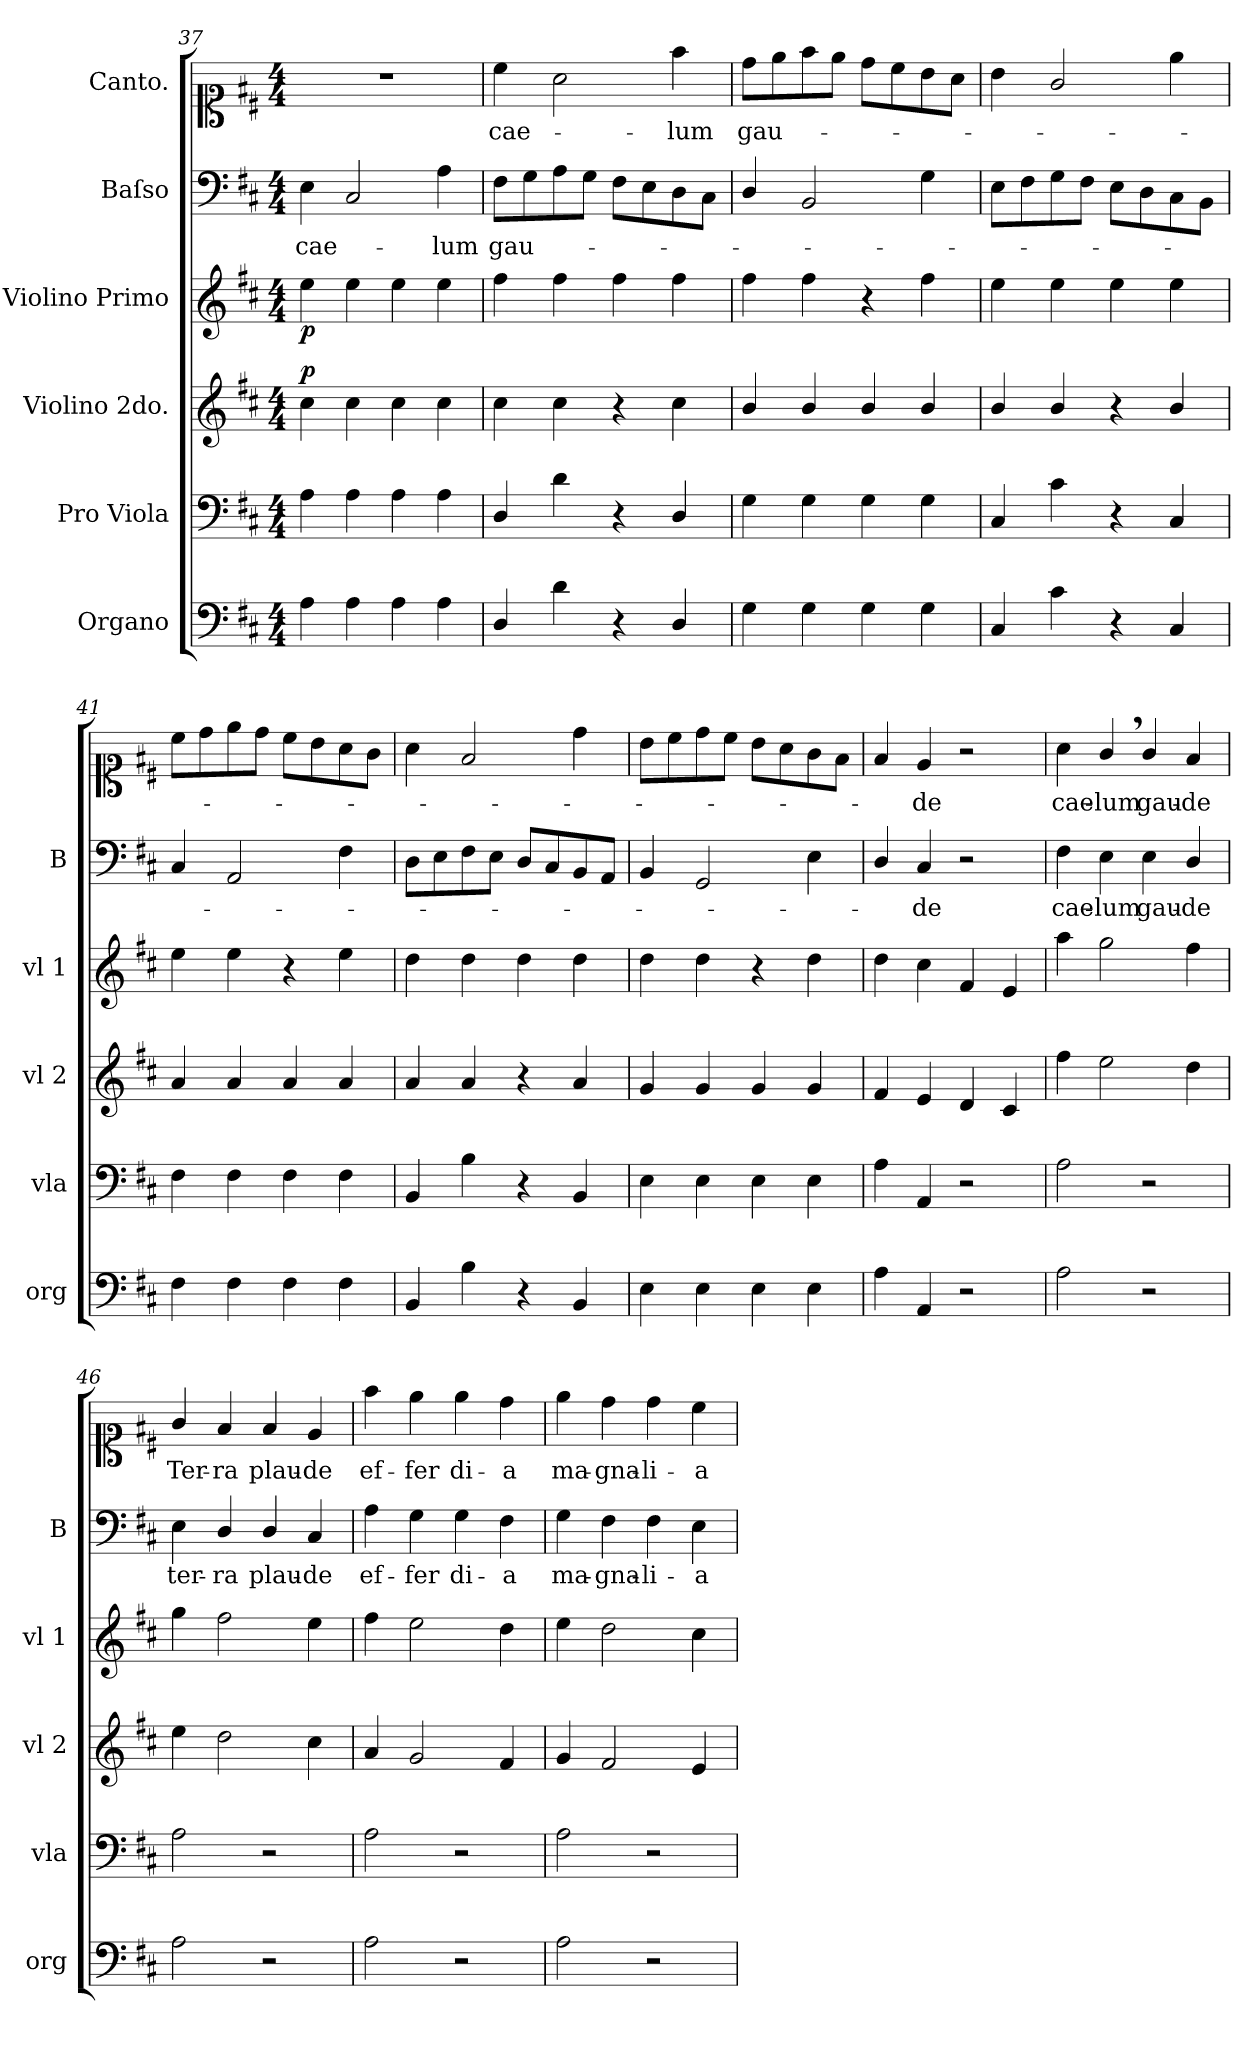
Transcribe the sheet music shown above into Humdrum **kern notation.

**kern	**kern	**kern	**dynam	**kern	**dynam	**kern	**text	**kern	**text
*part6	*part5	*part4	*part4	*part3	*part3	*part2	*part2	*part1	*part1
*staff6	*staff5	*staff4	*staff4	*staff3	*staff3	*staff2	*staff2	*staff1	*staff1
*I"Organo	*I"Pro Viola	*I"Violino 2do.	*	*I"Violino Primo	*	*I"Baſso	*	*I"Canto.	*
*I'org	*I'vla	*I'vl 2	*	*I'vl 1	*	*I'B	*	*	*
*clefF4	*clefF4	*clefG2	*	*clefG2	*	*clefF4	*	*clefC1	*
*k[f#c#]	*k[f#c#]	*k[f#c#]	*	*k[f#c#]	*	*k[f#c#]	*	*k[f#c#]	*
*D:	*D:	*D:	*	*D:	*	*D:	*	*D:	*
*M4/4	*M4/4	*M4/4	*	*M4/4	*	*M4/4	*	*M4/4	*
=37	=37	=37	=37	=37	=37	=37	=37	=37	=37
!	!	!	!LO:DY:a	!	!LO:DY:b	!	!	!	!
4A\	4A\	4cc#\	p	4ee\	p	4E\	cae-	1r	.
4A\	4A\	4cc#\	.	4ee\	.	2C#/	.	.	.
4A\	4A\	4cc#\	.	4ee\	.	.	.	.	.
4A\	4A\	4cc#\	.	4ee\	.	4A\	-lum	.	.
=38	=38	=38	=38	=38	=38	=38	=38	=38	=38
4D/	4D/	4cc#\	.	4ff#\	.	8F#\L	gau-	4cc#\	cae-
.	.	.	.	.	.	8G\	.	.	.
4d\	4d\	4cc#\	.	4ff#\	.	8A\	.	2a\	.
.	.	.	.	.	.	8G\J	.	.	.
4r	4r	4r	.	4ff#\	.	8F#\L	.	.	.
.	.	.	.	.	.	8E\	.	.	.
4D/	4D/	4cc#\	.	4ff#\	.	8D\	.	4ff#\	-lum
.	.	.	.	.	.	8C#\J	.	.	.
=39	=39	=39	=39	=39	=39	=39	=39	=39	=39
4G\	4G\	4b/	.	4ff#\	.	4D/	.	8dd\L	gau-
.	.	.	.	.	.	.	.	8ee\	.
4G\	4G\	4b/	.	4ff#\	.	2BB/	.	8ff#\	.
.	.	.	.	.	.	.	.	8ee\J	.
4G\	4G\	4b/	.	4r	.	.	.	8dd\L	.
.	.	.	.	.	.	.	.	8cc#\	.
4G\	4G\	4b/	.	4ff#\	.	4G\	.	8b\	.
.	.	.	.	.	.	.	.	8a\J	.
=40	=40	=40	=40	=40	=40	=40	=40	=40	=40
4C#/	4C#/	4b/	.	4ee\	.	8E\L	.	4b\	.
.	.	.	.	.	.	8F#\	.	.	.
4c#\	4c#\	4b/	.	4ee\	.	8G\	.	2g/	.
.	.	.	.	.	.	8F#\J	.	.	.
4r	4r	4r	.	4ee\	.	8E\L	.	.	.
.	.	.	.	.	.	8D\	.	.	.
4C#/	4C#/	4b/	.	4ee\	.	8C#\	.	4ee\	.
.	.	.	.	.	.	8BB\J	.	.	.
=41	=41	=41	=41	=41	=41	=41	=41	=41	=41
4F#\	4F#\	4a/	.	4ee\	.	4C#/	.	8cc#\L	.
.	.	.	.	.	.	.	.	8dd\	.
4F#\	4F#\	4a/	.	4ee\	.	2AA/	.	8ee\	.
.	.	.	.	.	.	.	.	8dd\J	.
4F#\	4F#\	4a/	.	4r	.	.	.	8cc#\L	.
.	.	.	.	.	.	.	.	8b\	.
4F#\	4F#\	4a/	.	4ee\	.	4F#\	.	8a\	.
.	.	.	.	.	.	.	.	8g\J	.
=42	=42	=42	=42	=42	=42	=42	=42	=42	=42
4BB/	4BB/	4a/	.	4dd\	.	8D\L	.	4a\	.
.	.	.	.	.	.	8E\	.	.	.
4B\	4B\	4a/	.	4dd\	.	8F#\	.	2f#/	.
.	.	.	.	.	.	8E\J	.	.	.
4r	4r	4r	.	4dd\	.	8D/L	.	.	.
.	.	.	.	.	.	8C#/	.	.	.
4BB/	4BB/	4a/	.	4dd\	.	8BB/	.	4dd\	.
.	.	.	.	.	.	8AA/J	.	.	.
=43	=43	=43	=43	=43	=43	=43	=43	=43	=43
4E\	4E\	4g/	.	4dd\	.	4BB/	.	8b\L	.
.	.	.	.	.	.	.	.	8cc#\	.
4E\	4E\	4g/	.	4dd\	.	2GG/	.	8dd\	.
.	.	.	.	.	.	.	.	8cc#\J	.
4E\	4E\	4g/	.	4r	.	.	.	8b\L	.
.	.	.	.	.	.	.	.	8a\	.
4E\	4E\	4g/	.	4dd\	.	4E\	.	8g\	.
.	.	.	.	.	.	.	.	8f#\J	.
=44	=44	=44	=44	=44	=44	=44	=44	=44	=44
4A\	4A\	4f#/	.	4dd\	.	4D/	.	4f#/	.
4AA/	4AA/	4e/	.	4cc#\	.	4C#/	-de	4e/	-de
2r	2r	4d/	.	4f#/	.	2r	.	2r	.
.	.	4c#/	.	4e/	.	.	.	.	.
=45	=45	=45	=45	=45	=45	=45	=45	=45	=45
2A\	2A\	4ff#\	.	4aa\	.	4F#\	cae-	4a\	cae-
.	.	2ee\	.	2gg\	.	4E\	-lum	4g,</	-lum
2r	2r	.	.	.	.	4E\	gau-	4g/	gau-
.	.	4dd\	.	4ff#\	.	4D/	-de	4f#/	-de
=46	=46	=46	=46	=46	=46	=46	=46	=46	=46
2A\	2A\	4ee\	.	4gg\	.	4E\	ter-	4g/	Ter-
.	.	2dd\	.	2ff#\	.	4D/	-ra	4f#/	-ra
2r	2r	.	.	.	.	4D/	plau-	4f#/	plau-
.	.	4cc#\	.	4ee\	.	4C#/	-de	4e/	-de
=47	=47	=47	=47	=47	=47	=47	=47	=47	=47
2A\	2A\	4a/	.	4ff#\	.	4A\	ef-	4ff#\	ef-
.	.	2g/	.	2ee\	.	4G\	-fer	4ee\	-fer
2r	2r	.	.	.	.	4G\	di-	4ee\	di-
.	.	4f#/	.	4dd\	.	4F#\	-a	4dd\	-a
=48	=48	=48	=48	=48	=48	=48	=48	=48	=48
2A\	2A\	4g/	.	4ee\	.	4G\	ma-	4ee\	ma-
.	.	2f#/	.	2dd\	.	4F#\	-gna-	4dd\	-gna-
2r	2r	.	.	.	.	4F#\	-li-	4dd\	-li-
.	.	4e/	.	4cc#\	.	4E\	-a	4cc#\	-a
=	=	=	=	=	=	=	=	=	=
*-	*-	*-	*-	*-	*-	*-	*-	*-	*-
